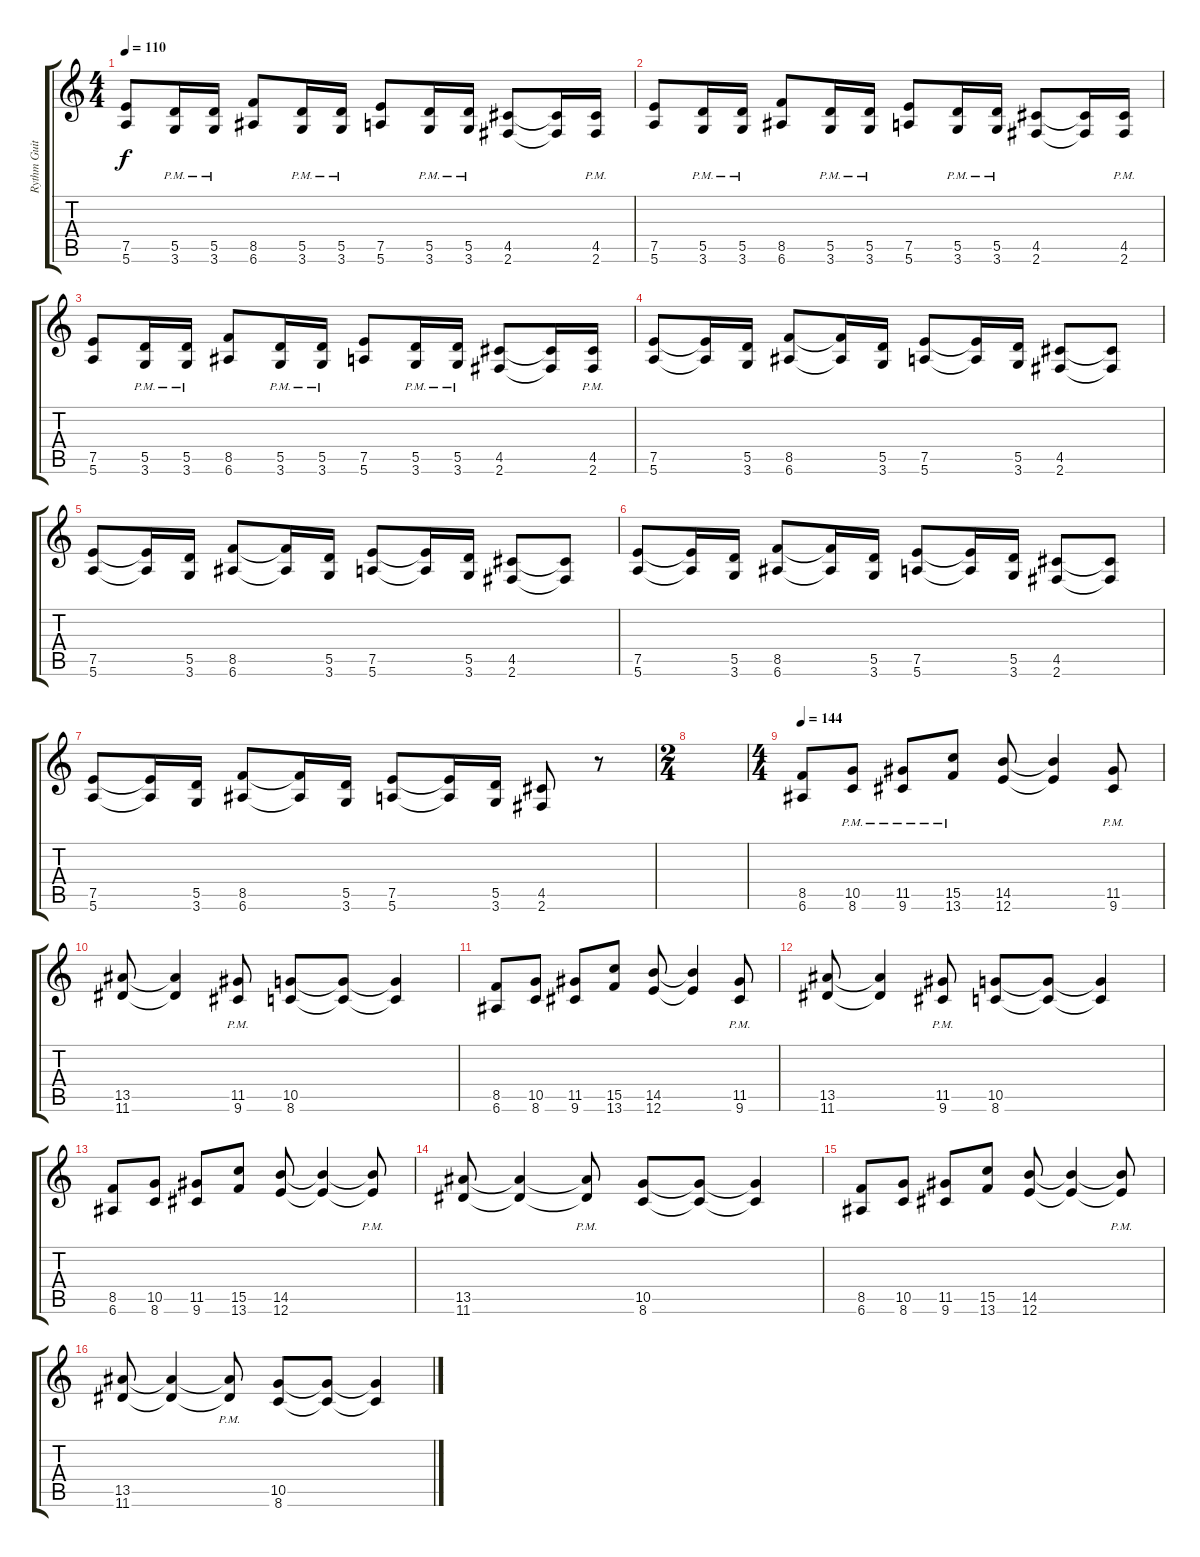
\track ("Rythm Guitar (Right)" "Rythm Guit") {instrument distortionguitar}
\staff {score tabs}
\tuning (E4 B3 G3 D3 A2 E2) {hide}
\ts (4 4)
\tempo 110
\clef g2
\ks c
(7.5 5.6).8{dy f} (5.5{pm} 3.6).16 (5.5{pm} 3.6).16 (8.5 6.6).8 (5.5{pm} 3.6{pm}).16 (5.5{pm} 3.6{pm}).16 (7.5 5.6).8 (5.5{pm} 3.6{pm}).16 (5.5{pm} 3.6{pm}).16 (4.5 2.6).8 (4.5{t} 2.6{t}).16 (4.5{pm} 2.6{pm}).16 |
(7.5 5.6).8 (5.5{pm} 3.6).16 (5.5{pm} 3.6).16 (8.5 6.6).8 (5.5{pm} 3.6{pm}).16 (5.5{pm} 3.6{pm}).16 (7.5 5.6).8 (5.5{pm} 3.6{pm}).16 (5.5{pm} 3.6{pm}).16 (4.5 2.6).8 (4.5{t} 2.6{t}).16 (4.5{pm} 2.6{pm}).16 |
(7.5 5.6).8 (5.5{pm} 3.6).16 (5.5{pm} 3.6).16 (8.5 6.6).8 (5.5{pm} 3.6{pm}).16 (5.5{pm} 3.6{pm}).16 (7.5 5.6).8 (5.5{pm} 3.6{pm}).16 (5.5{pm} 3.6{pm}).16 (4.5 2.6).8 (4.5{t} 2.6{t}).16 (4.5{pm} 2.6{pm}).16 |
(7.5 5.6).8 (7.5{t} 5.6{t}).16 (5.5 3.6).16 (8.5 6.6).8 (8.5{t} 6.6{t}).16 (5.5 3.6).16 (7.5 5.6).8 (7.5{t} 5.6{t}).16 (5.5 3.6).16 (4.5 2.6).8 (4.5{t} 2.6{t}).8 |
(7.5 5.6).8 (7.5{t} 5.6{t}).16 (5.5 3.6).16 (8.5 6.6).8 (8.5{t} 6.6{t}).16 (5.5 3.6).16 (7.5 5.6).8 (7.5{t} 5.6{t}).16 (5.5 3.6).16 (4.5 2.6).8 (4.5{t} 2.6{t}).8 |
(7.5 5.6).8 (7.5{t} 5.6{t}).16 (5.5 3.6).16 (8.5 6.6).8 (8.5{t} 6.6{t}).16 (5.5 3.6).16 (7.5 5.6).8 (7.5{t} 5.6{t}).16 (5.5 3.6).16 (4.5 2.6).8 (4.5{t} 2.6{t}).8 |
(7.5 5.6).8 (7.5{t} 5.6{t}).16 (5.5 3.6).16 (8.5 6.6).8 (8.5{t} 6.6{t}).16 (5.5 3.6).16 (7.5 5.6).8 (7.5{t} 5.6{t}).16 (5.5 3.6).16 (4.5 2.6).8 r.8 |
\ts (2 4)
|
\ts (4 4)
\tempo 144
(8.5 6.6).8 (10.5{pm} 8.6{pm}).8 (11.5{pm} 9.6{pm}).8 (15.5{pm} 13.6{pm}).8 (14.5 12.6).8 (14.5{t} 12.6{t}).4 (11.5 9.6{pm}).8 |
(13.5 11.6).8 (13.5{t} 11.6{t}).4 (11.5 9.6{pm}).8 (10.5 8.6).8 (10.5{t} 8.6{t}).8 (10.5{t} 8.6{t}).4 |
(8.5 6.6).8 (10.5 8.6).8 (11.5 9.6).8 (15.5 13.6).8 (14.5 12.6).8 (14.5{t} 12.6{t}).4 (11.5 9.6{pm}).8 |
(13.5 11.6).8 (13.5{t} 11.6{t}).4 (11.5 9.6{pm}).8 (10.5 8.6).8 (10.5{t} 8.6{t}).8 (10.5{t} 8.6{t}).4 |
(8.5 6.6).8 (10.5 8.6).8 (11.5 9.6).8 (15.5 13.6).8 (14.5 12.6).8 (14.5{t} 12.6{t}).4 (14.5{t} 12.6{pm t}).8 |
(13.5 11.6).8 (13.5{t} 11.6{t}).4 (13.5{t} 11.6{pm t}).8 (10.5 8.6).8 (10.5{t} 8.6{t}).8 (10.5{t} 8.6{t}).4 |
(8.5 6.6).8 (10.5 8.6).8 (11.5 9.6).8 (15.5 13.6).8 (14.5 12.6).8 (14.5{t} 12.6{t}).4 (14.5{t} 12.6{pm t}).8 |
(13.5 11.6).8 (13.5{t} 11.6{t}).4 (13.5{t} 11.6{pm t}).8 (10.5 8.6).8 (10.5{t} 8.6{t}).8 (10.5{t} 8.6{t}).4
